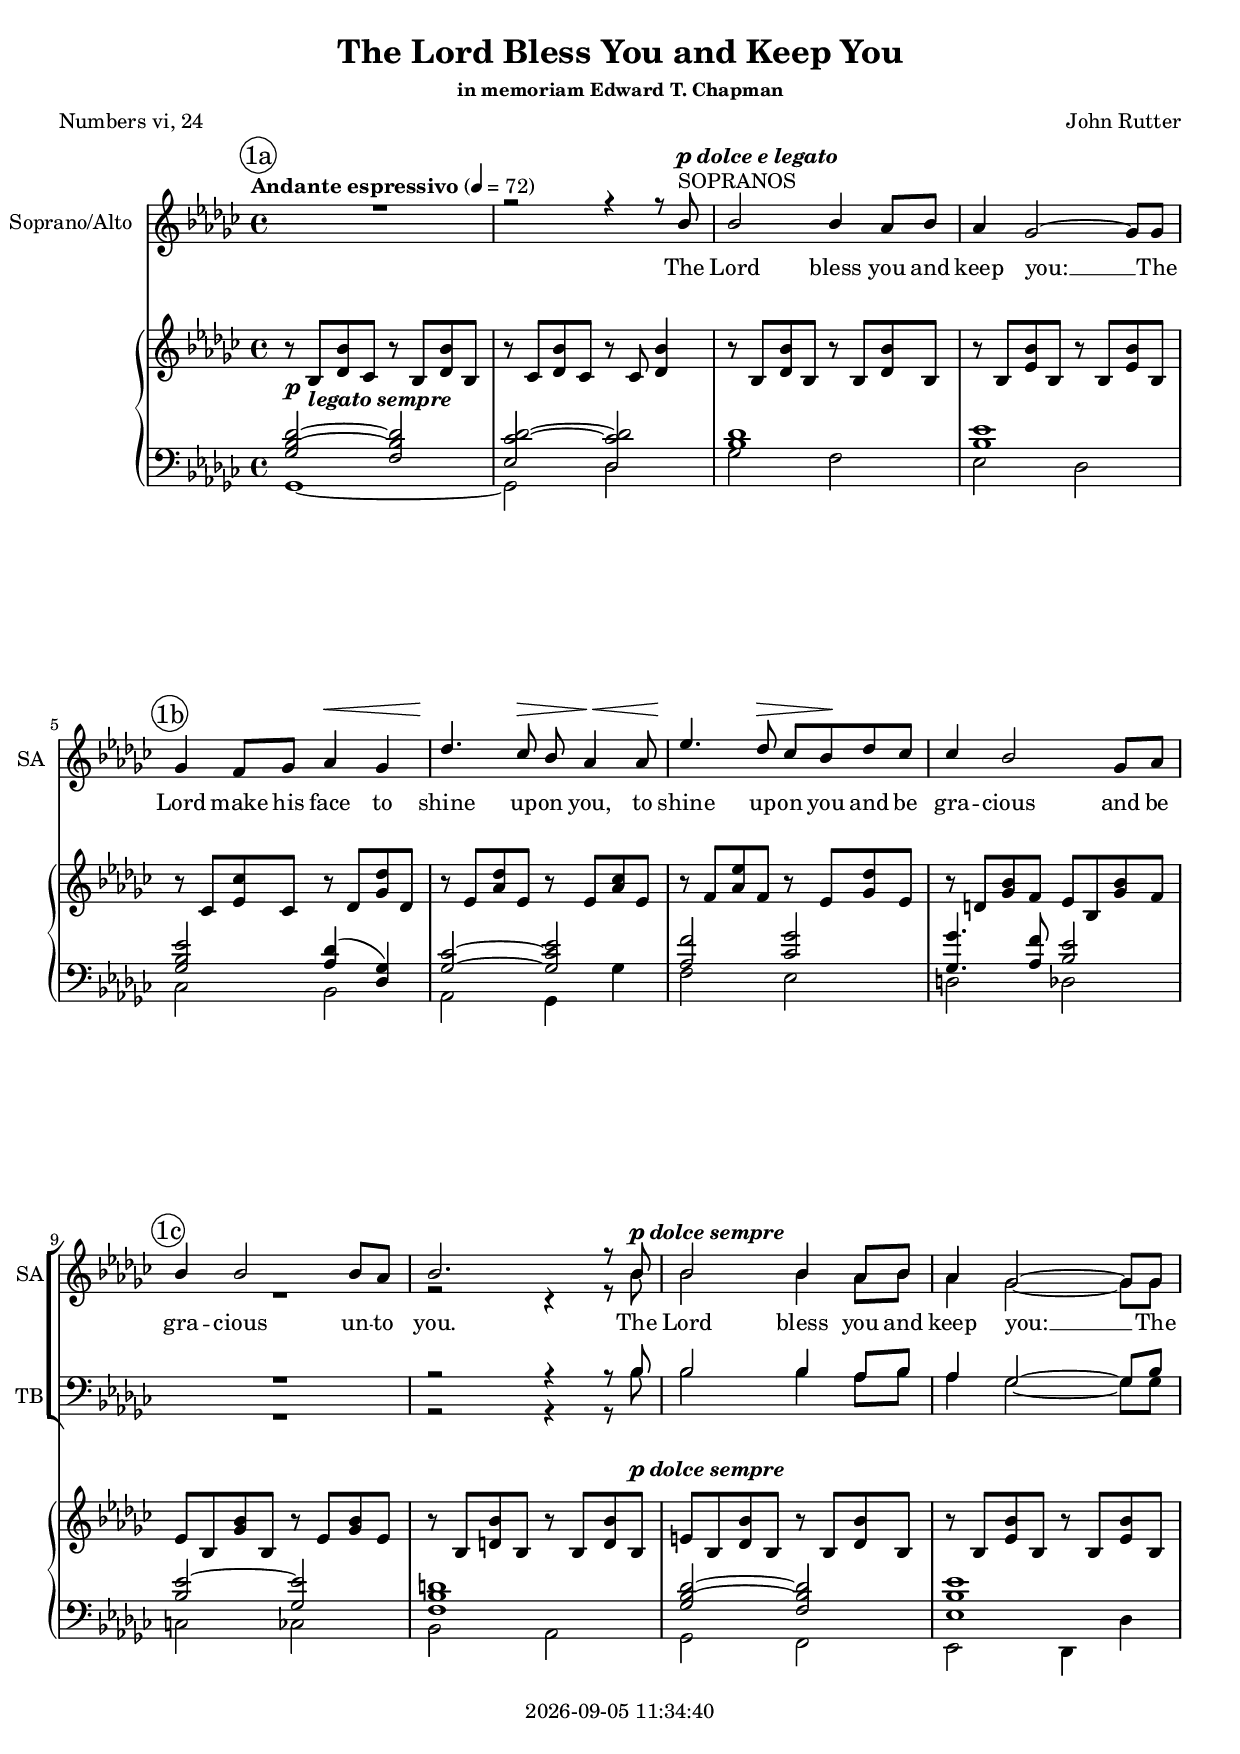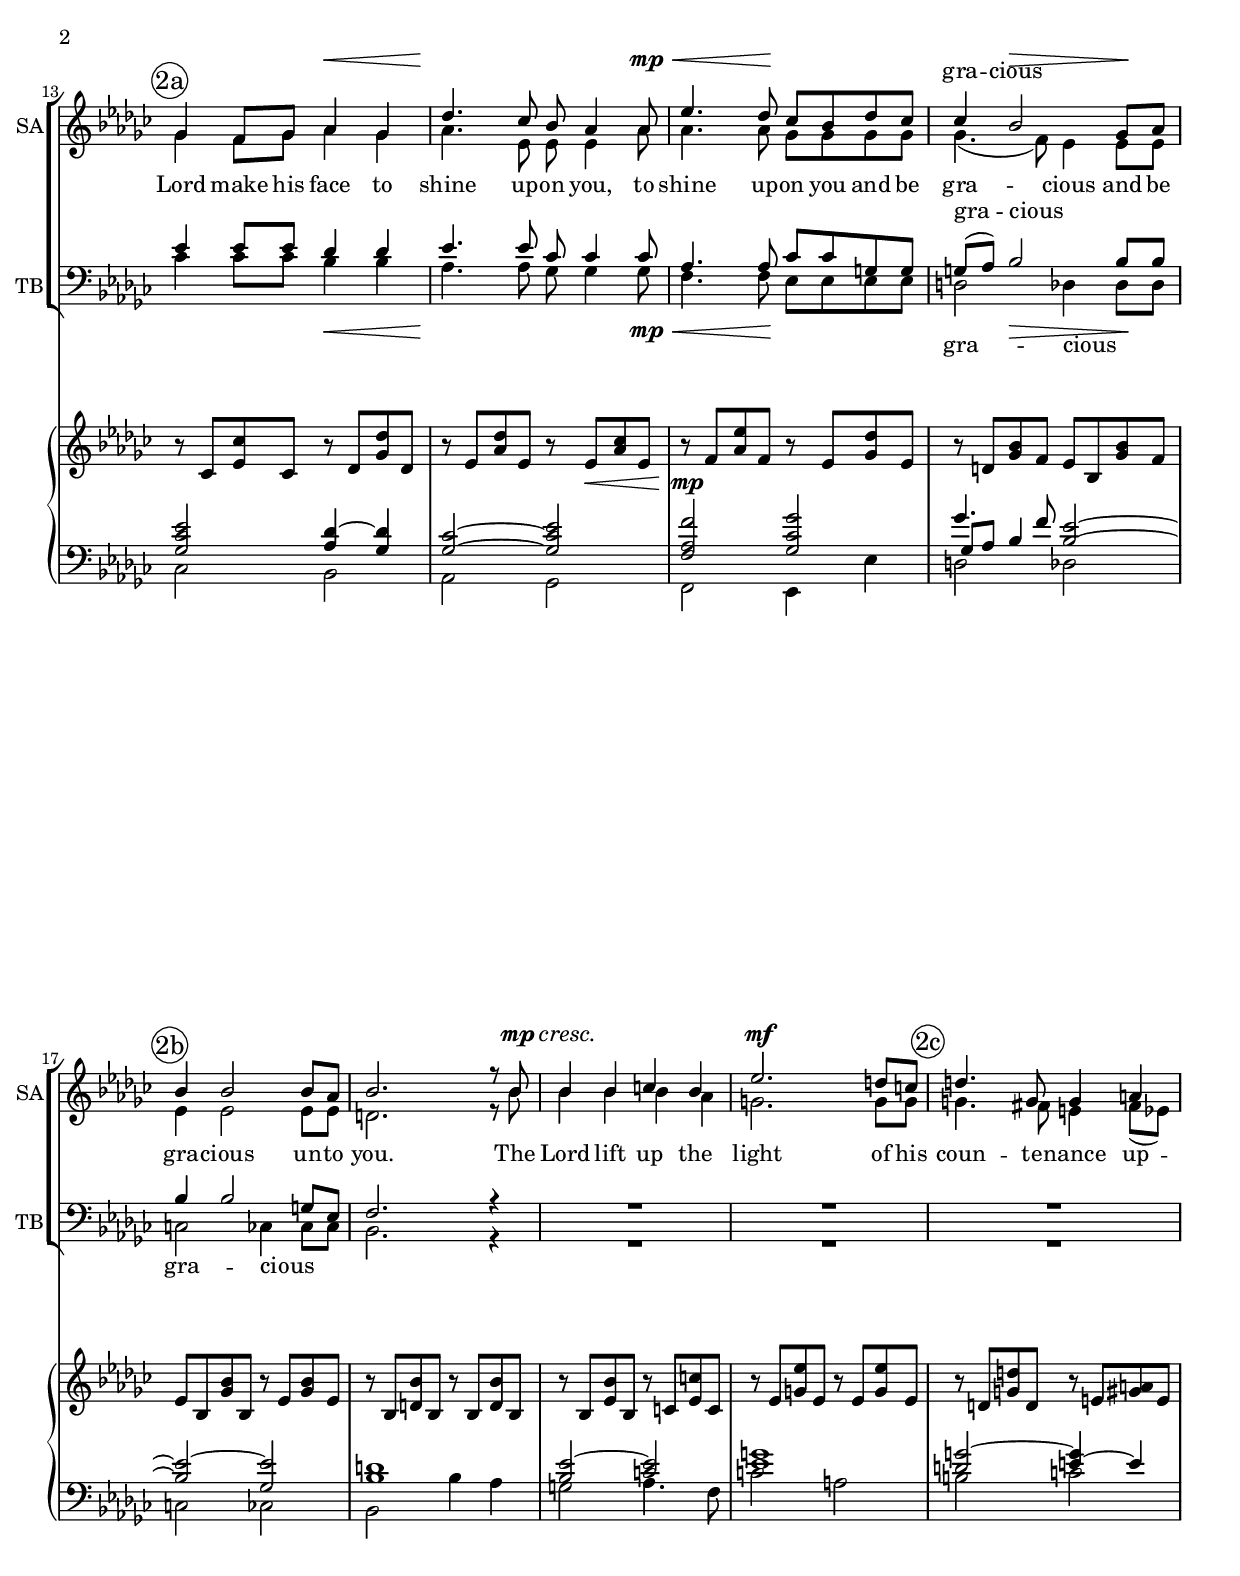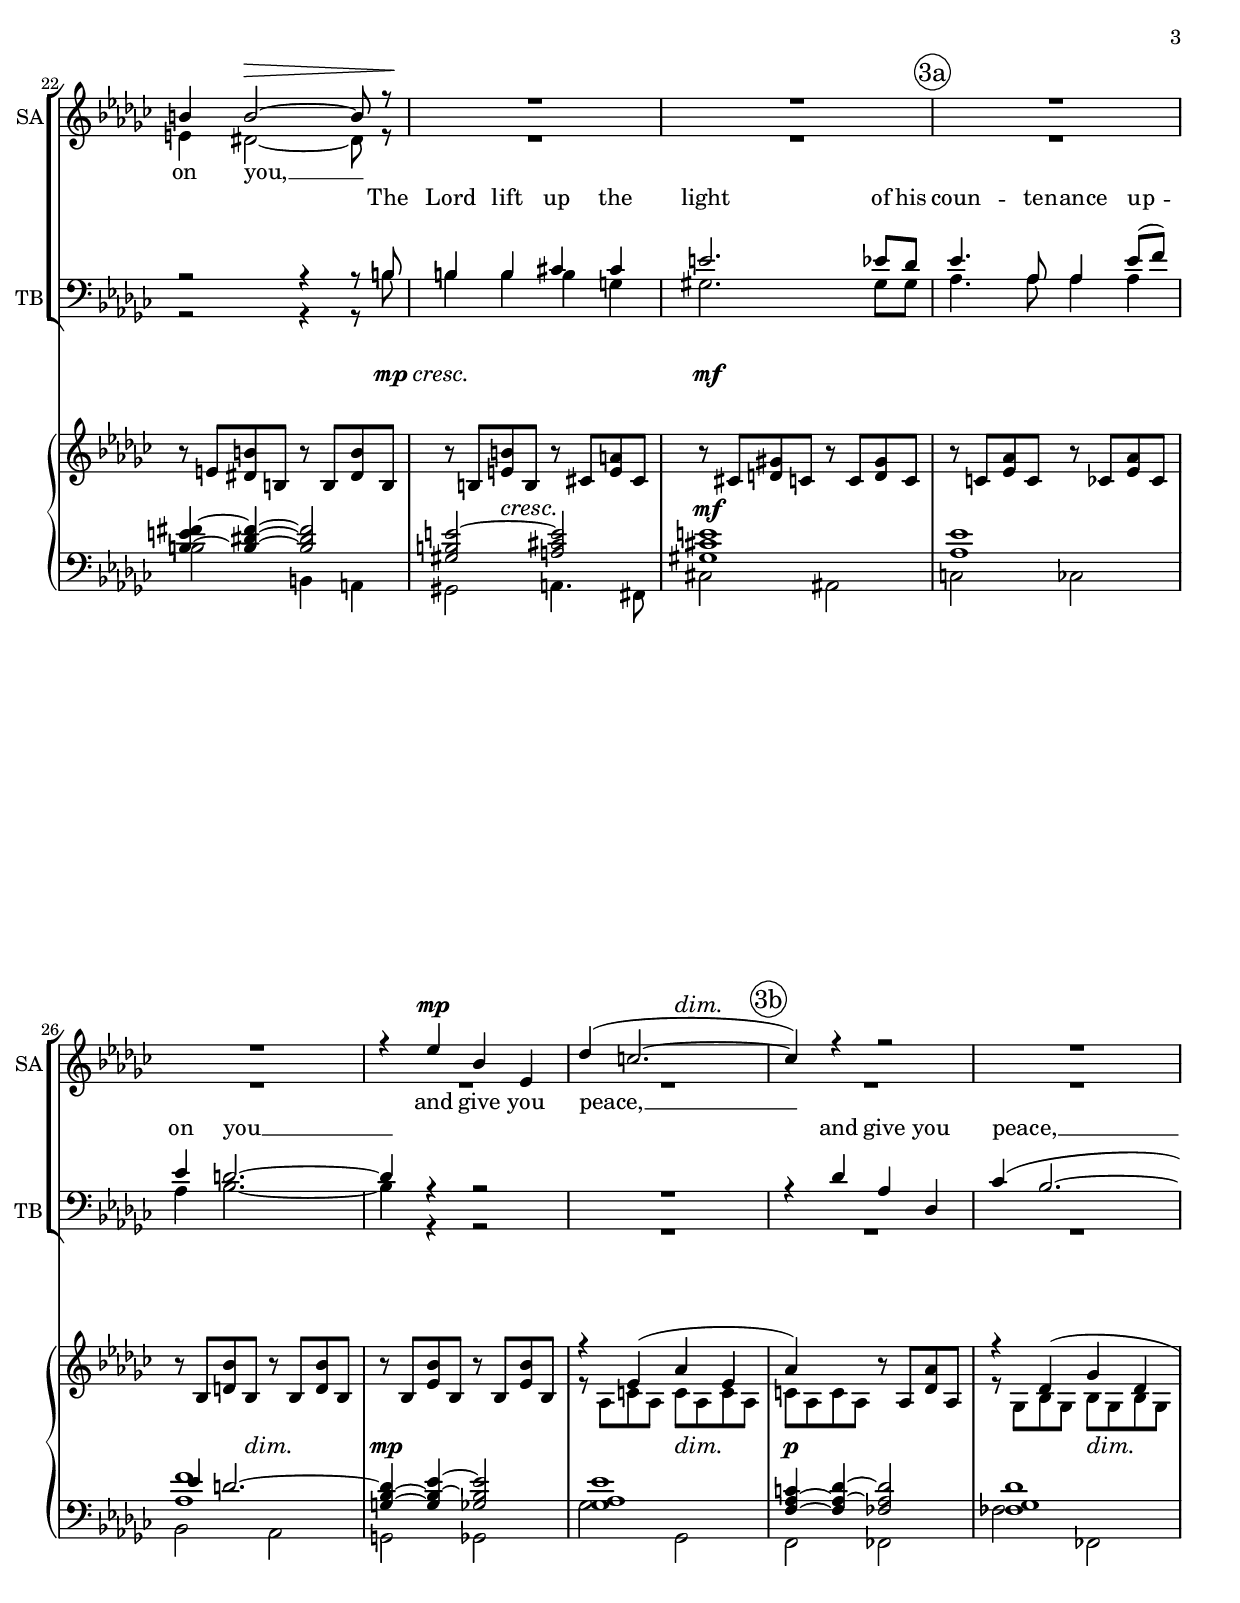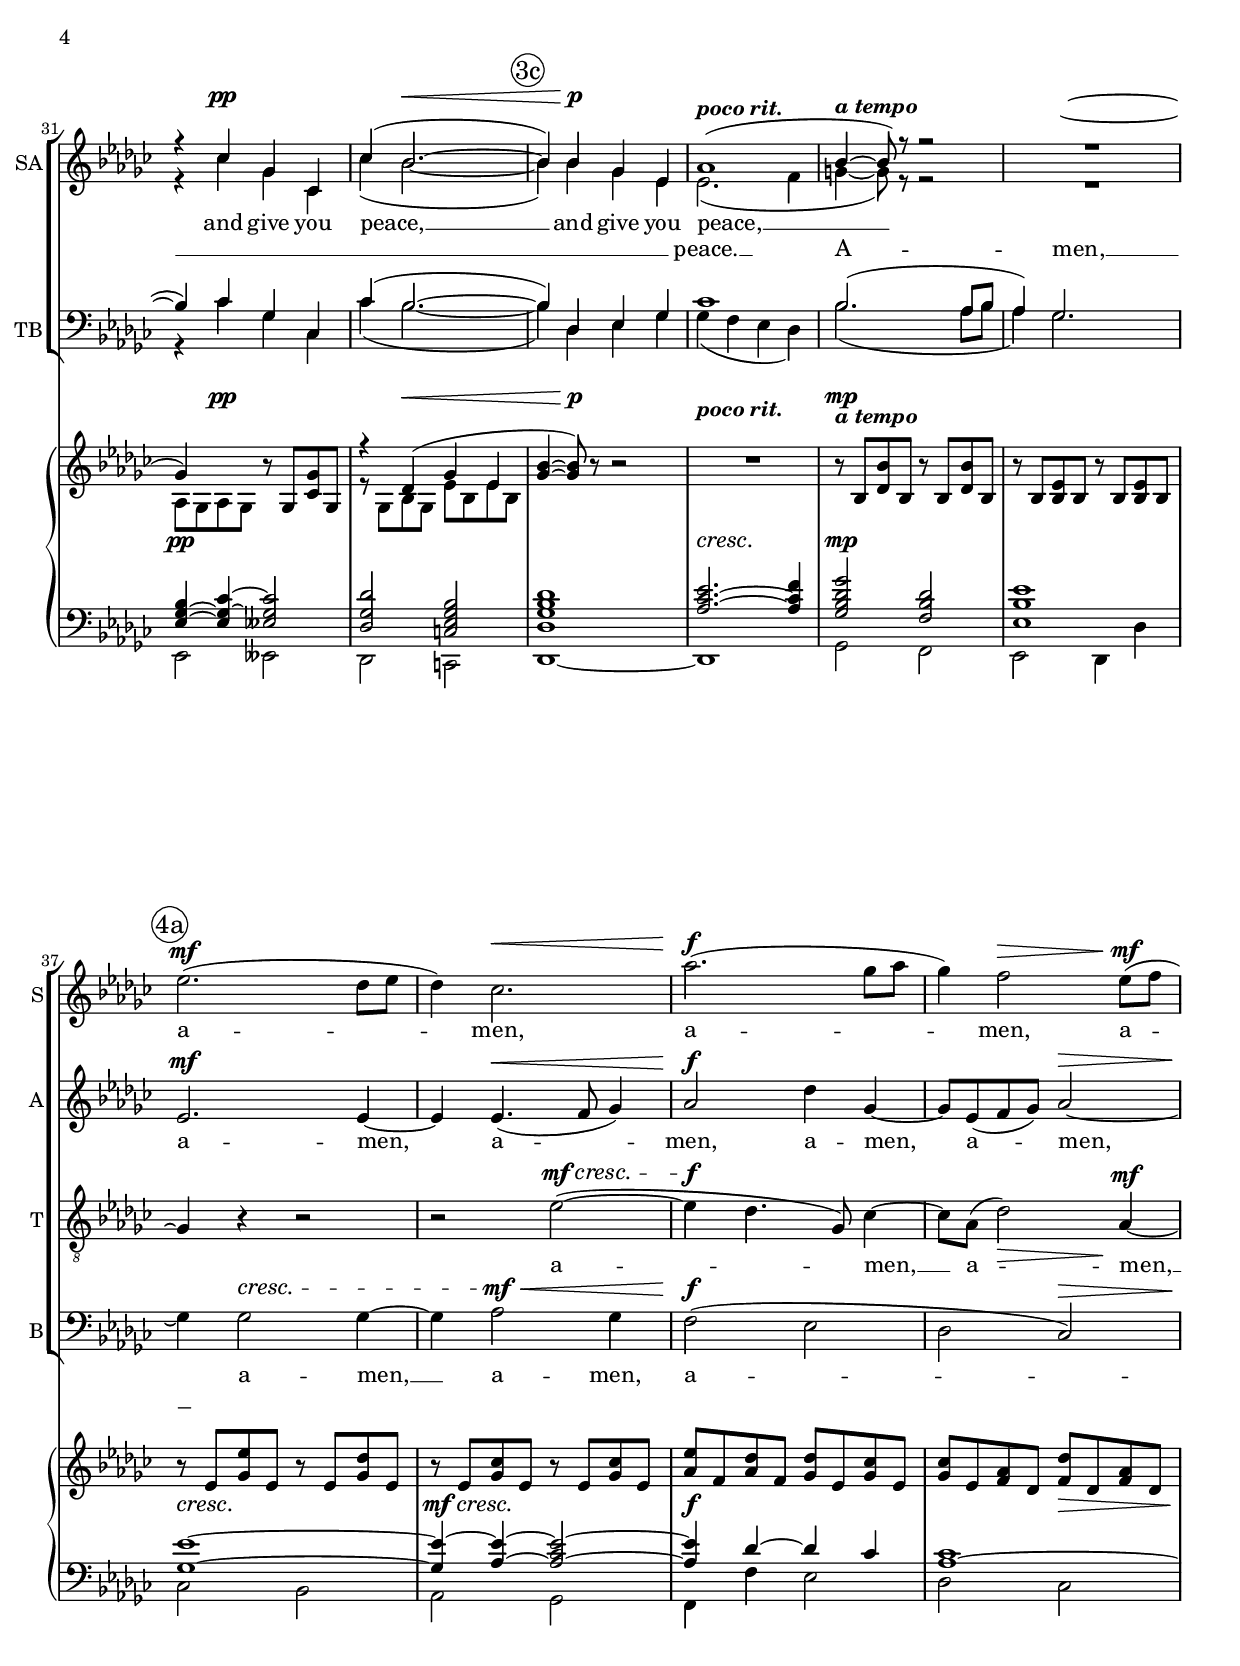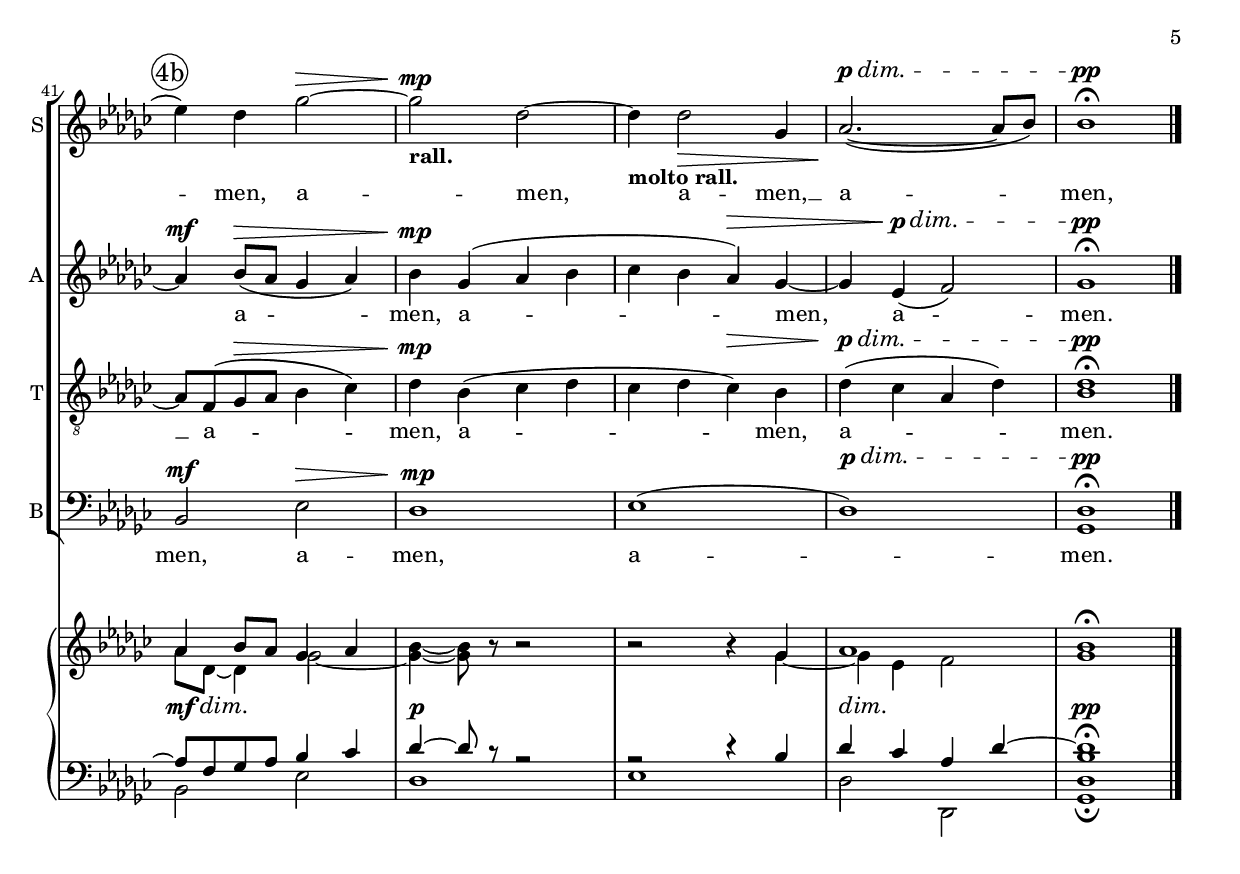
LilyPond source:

\version "2.20.2"

\include "articulate.ly"

today = #(strftime "%Y-%m-%d %H:%M:%S" (localtime (current-time)))

\header {
% centered at top
%  dedication  = "dedication"
  title       = "The Lord Bless You and Keep You"
%  subtitle    = "subtitle"
  subsubtitle = "in memoriam Edward T. Chapman"
%  instrument  = "instrument"
  
% arrangement of following lines:
%
%  poet    composer
%  meter   arranger
%  piece       opus

  composer    = "John Rutter"
%  arranger    = "arranger"
%  opus        = "opus"

  poet        = "Numbers vi, 24"
%  meter       = "meter"
%  piece       = "piece"

% centered at bottom
% tagline     = "tagline" % default lilypond version
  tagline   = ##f
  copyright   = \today
}

#(set-global-staff-size 18)

% \paper {
%   #(set-paper-size "a4")
%   line-width = 180\mm
%   left-margin = 20\mm
%   bottom-margin = 10\mm
%   top-margin = 10\mm
% }

global = {
  \key ges \major
  \time 4/4
}

TempoTrack = {
  \tempo "Andante espressivo" 4=72
  s1*33
  \set Score.tempoHideNote = ##t
  \tempo 4=69 s1-\markup \bold \upright "poco rit." % 3c+
  \tempo 4=72 s1-\markup \bold \upright "a tempo"
  s1*6
  \tempo 4=59 s1-\markup \bold \upright rall. % 4b++
  \tempo 4=51 s1-\markup \bold \upright "molto rall."
  s1
}

RehearsalTrack = {
%  \set Score.currentBarNumber = #5
  \mark \markup { \circle "1a" } s1*4
  \mark \markup { \circle "1b" } s1*4
  \mark \markup { \circle "1c" } s1*4
  \mark \markup { \circle "2a" } s1*4
  \mark \markup { \circle "2b" } s1*4
  \mark \markup { \circle "2c" } s1*4
  \mark \markup { \circle "3a" } s1*4
  \mark \markup { \circle "3b" } s1*4
  \mark \markup { \circle "3c" } s1*4
  \mark \markup { \circle "4a" } s1*4
  \mark \markup { \circle "4b" } s1*5
}

sopranoJoint = \relative {
  \global
  \voiceOne
  R1
  r2 r4 r8 bes'^\markup SOPRANOS
  bes2 bes4 aes8 bes
  aes4 ges2~8 ges
  ges4 f8 ges aes4 ges % 1b
  des'4. ces8 bes aes4 aes8
  ees'4. des8 ces bes des ces
  ces4 bes2 ges8 aes
  bes4 bes2 bes8 aes % 1c
  bes2. r8 bes8
  bes2 bes4 aes8 bes
  aes4 ges2~8 ges
  ges4 f8 ges aes4 ges % 2a
  des'4. ces8 bes aes4 aes8
  ees'4. des8 ces bes des ces
  ces4 bes2 ges8 aes
  bes4 bes2 bes8 aes % 2b
  bes2. r8 bes
  bes4 bes c bes
  ees2. d8 c
  d4. g,8 g4 a % 2c
  b4 b2~8 r
  R1
  R1
  R1 % 3a
  R1
  r4 ees bes ees,
  des'4( c2.~
  c4) r r2 % 3b
  R1
  r4 ces ges ces,
  ces'4(bes2.~
  bes4) bes ges ees % 3c
  aes1(
  bes4~8) r r2
  R1 \break
}

sopranoSingle = \relative {
  \global
  R1*36 \break
  ees''2.^\mf( des8 ees % 4a
  des4) ces2.^\<
  aes'2.^\f(ges8 aes
  ges4) f2^\> ees8^\mf(f
  ees4) des4 ges2~^\> % 4b
  ges2^\mp des2~
  des4 des2\> ges,4
  aes2.^\p^\dim~(aes8 bes)
  bes1\fermata^\pp
}

sopranoAll = \relative {
  \global
  R1
  r2 r4 r8 bes'^\p
  bes2 bes4 aes8 bes
  aes4 ges2~8 ges
  ges4 f8 ges aes4 ges % 1b
  des'4. ces8 bes aes4 aes8
  ees'4. des8 ces bes des ces
  ces4 bes2 ges8 aes
  bes4 bes2 bes8 aes % 1c
  bes2. r8 bes8
  bes2 bes4 aes8 bes
  aes4 ges2~8 ges
  ges4 f8 ges aes4 ges % 2a
  des'4. ces8 bes aes4 aes8
  ees'4. des8 ces bes des ces
  ces4 bes2 ges8 aes
  bes4 bes2 bes8 aes % 2b
  bes2. r8 bes
  bes4 bes c bes
  ees2. d8 c
  d4. g,8 g4 a % 2c
  b4 b2~8 r
  R1
  R1
  R1 % 3a
  R1
  r4 ees bes ees,
  des'4( c2.~
  c4) r r2 % 3b
  R1
  r4 ces ges ces,
  ces'4(bes2.~
  bes4) bes ges ees % 3c
  aes1(
  bes4~8) r r2
  R1 \break
  ees2.^\mf( des8 ees % 4a
  des4) ces2.^\<
  aes'2.^\f(ges8 aes
  ges4) f2^\> ees8^\mf(f
  ees4) des4 ges2~^\> % 4b
  ges2^\mp des2~
  des4 des2\> ges,4
  aes2.^\p^\dim~(aes8 bes)
  bes1\fermata^\pp
  \bar "|."
}

dynamicsSop = {
  \override DynamicTextSpanner.style = #'none
}

wordsSopJoint = \lyricmode {
  The Lord bless you and keep you: __
  The Lord make his face to shine up -- on you,
  to shine up -- on you and be gra -- cious
  and be gra -- cious un -- to you.

  The Lord bless you and keep you: __
  The Lord make his face to shine up -- on you,
  to shine up -- on you and be \set associatedVoice = "altojoint" gra -- cious \set associatedVoice = "sopranojoint"
  and be gra -- cious un -- to you.

  The Lord lift up the light
  of his coun -- te -- nance up -- on you, __

  and give you peace, __
  and give you peace, __
  and give you peace, __
}

wordsSopSingle = \lyricmode {
  a -- men,
  a -- men,
  a -- men,
  a -- men,
  a -- men, __
  a -- men,
}

wordsSopAbove = \lyricmode {
  _ _ _ _ _ _ _ _ _ _
  _ _ _ _ _ _ _ _ _ _
  _ _ _ _ _ _ _ _ _ _
  _ _ _ _ _ _ _ _ _ _
  _ _ _ _ _ _ _ _ _ _
  _ _ _ _ _ _ _
  gra -- cious
}

wordsSopMidi = \lyricmode {
  "The " "Lord " "bless " "you " "and " "keep " "you: " 
  "\nThe " "Lord " "make " "his " "face " "to " "shine " up "on " "you, "
  "\nto " "shine " up "on " "you " "and " "be " gra "cious "
  "\nand " "be " gra "cious " un "to " "you. "

  "\nThe " "Lord " "bless " "you " "and " "keep " "you: " 
  "\nThe " "Lord " "make " "his " "face " "to " "shine " up "on " "you, "
  "\nto " "shine " up "on " "you " "and " "be " gra "cious "
  "\nand " "be " gra "cious " un "to " "you. "

  "\nThe " "Lord " "lift " "up " "the " "light "
  "\nof " "his " coun te "nance " up "on " "you, " 

  "\nand " "give " "you " "peace, " 
  "\nand " "give " "you " "peace, " 
  "\nand " "give " "you " "peace, " 

  "\na" "men, "
  "\na" "men, "
  "\na" "men, "
  "\na" "men, "
  "\na" "men, " 
  "\na" "men. "
}

altoJoint = \relative {
  \global
  \voiceTwo
  s1*8
  R1 % 1c
  r2 r4 r8 bes'
  bes2 bes4 aes8 bes
  aes4 ges2~8 ges
  ges4 f8 ges aes4 ges % 2a
  aes4. ees8 ees ees4 aes8
  aes4. aes8 ges8 ges ges ges
  ges4.(f8)ees4 ees8 ees
  ees4 ees2 ees8 ees % 2b
  d2. r8 bes'
  bes4 bes bes aes
  g2. g8 g
  g4. fis8 e4 fis8(ees) % 2c
  e4 dis2~8 r
  R1
  R1
  R1 % 3a
  R1
  R1
  R1
  R1 % 3b
  R1
  r4 ces' ges ces,
  ces'4(bes2.~
  bes4) bes ges ees % 3c
  ees2.(f4
  g4~8) r8 r2
  R1
  s1*9
  \bar "|."
}

altoSingle = \relative {
  \global
  R1*36
  ees'2.^\mf ees4~ % 4a
  ees4 ees4.^\<(f8 ges4)
  aes2^\f des4 ges,~
  ges8 ees(f ges) aes2~^\>
  aes4^\mf bes8^\>(aes ges4 aes) % 4b
  bes4^\mp ges(aes bes
  ces4 bes aes^\>) ges~
  ges4 ees^\p^\dim(f2)
  ges1\fermata^\pp
}

altoAll = \relative {
  \global
  \voiceTwo
  s1*8
  R1 % 1c
  r2 r4 r8 bes'
  bes2 bes4 aes8 bes
  aes4 ges2~8 ges
  ges4 f8 ges aes4 ges % 2a
  aes4. ees8 ees ees4 aes8
  aes4. aes8 ges8 ges ges ges
  ges4.(f8)ees4 ees8 ees
  ees4 ees2 ees8 ees % 2b
  d2. r8 bes'
  bes4 bes bes aes
  g2. g8 g
  g4. fis8 e4 fis8(ees) % 2c
  e4 dis2~8 r
  R1
  R1
  R1 % 3a
  R1
  R1
  R1
  R1 % 3b
  R1
  r4 ces' ges ces,
  ces'4(bes2.~
  bes4) bes ges ees % 3c
  ees2.(f4
  g4~8) r8 r2
  R1
  ees'2.^\mf ees4~ % 4a
  ees4 ees4.^\<(f8 ges4)
  aes2^\f des4 ges,~
  ges8 ees(f ges) aes2~^\>
  aes4^\mf bes8^\>(aes ges4 aes) % 4b
  bes4^\mp ges(aes bes
  ces4 bes aes^\>) ges~
  ges4 ees^\p^\dim(f2)
  ges1\fermata^\pp
  \bar "|."
}

dynamicsAlto = {
  \override DynamicTextSpanner.style = #'none
}

wordsAltoSingle = \lyricmode {
  a -- men,
  a -- men,
  a -- men,
  a -- men,
  a -- men,
  a -- men,
  a -- men.
}

wordsAltoMidi = \lyricmode {
  "The " "Lord " "bless " "you " "and " "keep " "you: " 
  "\nThe " "Lord " "make " "his " "face " "to " "shine " up "on " "you, "
  "\nto " "shine " up "on " "you " "and " "be " gra "cious "
  "\nand " "be " gra "cious " un "to " "you. "

  "\nThe " "Lord " "lift " "up " "the " "light "
  "\nof " "his " coun te "nance " up "on " "you, " 

  "\nand " "give " "you " "peace, " 
  "\nand " "give " "you " "peace, " 
  "\na" "men, "
  "\na" "men, "
  "\na" "men, "
  "\na" "men, "
  "\na" "men, "
  "\na" "men, "
  "\na" "men. "
}

dynamicsWomen = {
  \override DynamicTextSpanner.style = #'none
  s1
  s2. s8 s^\markup \bold \italic {\dynamic p dolce e legato}
  s1
  s1
  s2 s\< % 1b
  s4.\! s4\> s4.\<
  s4.\! s4\> s4.\!
  s1
  s1 % 1c
  s2. s8 s-\markup \bold \italic {\dynamic p dolce sempre}
  s1
  s1
  s2 s\< % 2a
  s2.\! s8 s\mp\<
  s4. s8\! s2
  s4 s2\> s4\!
  s1 % 2b
  s2. s8 s\mp\cresc
  s1
  s1\mf
  s1 % 2c
  s4 s2\> s8 s\!
  s1
  s1
  s1 % 3a
  s1
  s4 s2.\mp
  s2 s\dim
  s1 % 3b
  s1
  s4 s2.\pp
  s4 s2.\<
  s4 s2.\p % 3c
  s1-\markup \bold \italic {poco rit.}
  s1-\markup \bold {a tempo}
  s1
}

tenorJoint = \relative {
  \global
  \voiceOne
  R1*9
  r2 r4 r8 bes % 1c+
  bes2 bes4 aes8 bes
  aes4 ges2~8 bes
  ees4 ees8 ees des4 des % 2a
  ees4. ees8 ces8 ces4 ces8
  aes4. aes8 ces ces g g
  g8(aes) bes2 bes8 bes
  bes4 bes2 g8 ees % 2b
  f2. r4
  R1
  R1
  R1 % 2c
  r2 r4 r8 b
  b4 b cis cis
  e2. ees8 des
  ees4. aes,8 aes4 ees'8(f) % 3a
  ees4 d2.~
  d4 r r2
  R1
  r4 des aes des, % 3b
  ces'4(bes2.~
  bes4) ces ges ces,
  ces'4(bes2.~
  bes4) des, ees ges % 3c
  ces1
  bes2.(aes8 bes
  aes4) ges2.~
  \change Staff = tenorsingle
  ges4\repeatTie s2.
  s1*8
  \bar "|."
}

tenorSingle = \relative {
  \global
  R1*36
  s4 r r2
  r2 ees'^\mf^\cresc~(
  ees4^\f des4. ges,8) ces4~
  ces8 aes(des2\>) aes4^\mf~
  aes8 f(ges^\> aes bes4 ces) % 4b
  des4^\mp bes(ces des
  ces4 des ces^\>) bes
  des4^\p^\dim(ces aes des)
  <bes des>1\fermata^\pp
  \bar "|."
}

tenorAll = \relative {
  \global
  \voiceOne
  R1*9
  r2 r4 r8 bes % 1c+
  bes2 bes4 aes8 bes
  aes4 ges2~8 bes
  ees4 ees8 ees des4 des % 2a
  ees4. ees8 ces8 ces4 ces8
  aes4. aes8 ces ces g g
  g8(aes) bes2 bes8 bes
  bes4 bes2 g8 ees % 2b
  f2. r4
  R1
  R1
  R1 % 2c
  r2 r4 r8 b
  b4 b cis cis
  e2. ees8 des
  ees4. aes,8 aes4 ees'8(f) % 3a
  ees4 d2.~
  d4 r r2
  R1
  r4 des aes des, % 3b
  ces'4(bes2.~
  bes4) ces ges ces,
  ces'4(bes2.~
  bes4) des, ees ges % 3c
  ces1
  bes2.(aes8 bes
  aes4) ges2.~
  ges4 r r2 % 4a
  r2 ees'^\mf^\cresc~(
  ees4^\f des4. ges,8) ces4~
  ces8 aes(des2\>) aes4^\mf~
  aes8 f(ges^\> aes bes4 ces) % 4b
  des4^\mp bes(ces des
  ces4 des ces^\>) bes
  des4^\p^\dim(ces aes des)
  <bes des>1\fermata^\pp
  \bar "|."
}

dynamicsTenor = {
  \override DynamicTextSpanner.style = #'none
}

wordsTenorAbove = \lyricmode {
  _ _ _ _ _ _ _ _ _ _
  _ _ _ _ _ _ _ _ _ _
  _ _ _ _
  gra -- cious
  _ _ _ _ _ _ _
  The Lord lift up the light of his coun -- te -- nance up -- on you __
  and give you peace, __
  _ _ _ _ _ _ _
  peace. __
  A -- men, __
}

wordsTenor = \lyricmode {
  a -- men, __
  a -- men, __
  a -- men,
  a -- men,
  a -- men.
}

wordsTenorMidi = \lyricmode {
  "The " "Lord " "bless " "you " "and " "keep " "you: " 
  "\nThe " "Lord " "make " "his " "face " "to " "shine " up "on " "you, "
  "\nto " "shine " up "on " "you " "and " "be " gra "cious "
  "\nand " "be " gra "cious " un "to " "you. "

  "\nThe " "Lord " "lift " "up " "the " "light "
  "\nof " "his " coun te "nance " up "on " "you, " 

  "\nand " "give " "you " "peace, " 
  "\nand " "give " "you " "peace, " 
  "\nand " "give " "you " "peace, " 
  "\na" "men, " 
  "\na" "men, " 
  "\na" "men, "
  "\na" "men, "
  "\na" "men, "
  "\na" "men. "
}

bassJoint = \relative {
  \global
  \voiceTwo
  R1*9
  r2 r4 r8 bes % 1c+
  bes2 bes4 aes8 bes
  aes4 ges2~8 ges
  ces4 ces8 ces bes4 bes % 2a
  aes4. aes8 ges ges4 ges8
  f4. f8 ees8 ees ees ees
  d2 des4 des8 des
  c2 ces4 ces8 ces % 2b
  bes2. r4
  R1
  R1
  R1 % 2c
  r2 r4 r8 b'
  b4 b b g
  gis2. gis8 gis
  aes4. aes8 aes4 aes % 3a
  aes4 bes2.~
  bes4 r r2
  R1
  R1 % 3b
  R1
  r4 ces ges ces,
  ces'4(bes2.~
  bes4) des, ees ges % 3c
  ges4(f ees des)
  bes'2.(aes8 bes
  aes4) ges2.~ \change Staff = basssingle
  ges4\repeatTie s2.
  s1*8
  \bar "|."
}

bassSingle = \relative {
  \global
  R1*36
  s4 ges2^\cresc ges4~ % 4a
  ges4 aes2^\mf^\< ges4
  f2^\f( ees
  des2 ces^\>)
  bes2^\mf ees^\> % 4b
  des1^\mp
  ees1(
  des1^\p^\dim)
  <ges, des'>1\fermata^\pp
  \bar "|."
}

bassAll = \relative {
  \global
  \voiceTwo
  R1*9
  r2 r4 r8 bes % 1c+
  bes2 bes4 aes8 bes
  aes4 ges2~8 ges
  ces4 ces8 ces bes4 bes % 2a
  aes4. aes8 ges ges4 ges8
  f4. f8 ees8 ees ees ees
  d2 des4 des8 des
  c2 ces4 ces8 ces % 2b
  bes2. r4
  R1
  R1
  R1 % 2c
  r2 r4 r8 b'
  b4 b b g
  gis2. gis8 gis
  aes4. aes8 aes4 aes % 3a
  aes4 bes2.~
  bes4 r r2
  R1
  R1 % 3b
  R1
  r4 ces ges ces,
  ces'4(bes2.~
  bes4) des, ees ges % 3c
  ges4(f ees des)
  bes'2.(aes8 bes
  aes4) aes2.~
  aes4 ges2^\cresc ges4~ % 4a
  ges4 aes2^\mf^\< ges4
  f2^\f( ees
  des2 ces^\>)
  bes2^\mf ees^\> % 4b
  des1^\mp
  ees1(
  des1^\p^\dim)
  <ges, des'>1\fermata^\pp
  \bar "|."
}

dynamicsBass = {
  \override DynamicTextSpanner.style = #'none
}

wordsBass = \lyricmode {
  _ _ _ _ _ _ _ _ _ _
  _ _ _ _ _ _ _ _ _ _
  _ _ _ _
  gra -- cious
  _ _
  gra -- cious
  _ _ _
}

wordsBassSingle = \lyricmode {
  a -- men, __
  a -- men,
  a -- men,
  a -- men,
  a -- men.
}

wordsBassMidi = \lyricmode {
  "The " "Lord " "bless " "you " "and " "keep " "you: " 
  "\nThe " "Lord " "make " "his " "face " "to " "shine " up "on " "you, "
  "\nto " "shine " up "on " "you " "and " "be " gra "cious "
  "\nand " "be " gra "cious " un "to " "you. "

  "\nThe " "Lord " "lift " "up " "the " "light "
  "\nof " "his " coun te "nance " up "on " "you, " 

  "\nand " "give " "you " "peace, " 
  "\nand " "give " "you " "peace, " 
  "\na" "men, " 
  "\na" "men, " 
  "\na" "men, "
  "\na" "men, "
  "\na" "men, "
  "\na" "men. "
}

dynamicsMen = {
  \override DynamicTextSpanner.style = #'none
  s1*9
  s2. s8 s-\markup \bold \italic {\dynamic p dolce sempre} % 1c+
  s1
  s1
  s2 s\< % 2a
  s2.\! s8 s\mp\<
  s4. s8\! s2
  s4 s2\> s4\!
  s1 % 2b
  s1
  s1
  s1
  s1 % 2c
  s2. s8 s\mp\cresc
  s1
  s1\mf
  s1 % 3a
  s1
  s1
  s1
  s1 % 3b
  s1
  s4 s2.\pp
  s4 s2.\<
  s4 s2.\p % 3c
  s1-\markup \bold \italic {poco rit.}
  s1\mp-\markup \bold {a tempo}
  s1
}

pianoRH = \relative {
  \global
  r8 bes <des bes'> ces r bes q bes
  r8 ces q ces r ces q4
  r8 bes q bes r bes q bes
  r8 bes <ees bes'> bes r bes q bes
  r8 ces <ees ces'> ces r des <ges des'> des % 1b
  r8 ees <aes des> ees r ees <aes ces> ees
  r8 f <aes ees'> f r ees <ges des'> ees
  r8 d <ges bes> f ees bes <ges' bes> f
  ees8 bes <ges' bes> bes, r ees q ees % 1c
  r8 bes <d bes'> bes r bes q bes
  e8 bes <des bes'> bes r bes q bes
  r8 bes <ees bes'> bes r bes q bes
  r8 ces <ees ces'> ces r des <ges des'> des % 2a
  r8 ees <aes des> ees r ees <aes ces> ees
  r8 f <aes ees'> f r ees <ges des'> ees
  r8 d <ges bes> f ees bes q f'
  ees8 bes q bes r ees q ees % 2b
  r8 bes <d bes'> bes r bes q bes
  r8 bes <ees bes'> bes r c <ees c'> c
  r8 ees <g ees'> ees r ees q ees
  r8 d <g d'> d r e <gis a> e % 2c
  r8 e <dis b'> b r b q b
  r8 b <e b'> b r cis <e a> cis
  r8 cis <d gis> c r c q c
  r8 c <ees aes> c r ces q ces % 3a
  r8 bes <d bes'> bes r bes q bes
  r bes <ees bes'> bes r bes q bes
  s1
  s2 r8 aes <des aes'> aes % 3b
  s1
  s2 r8 ges <ces ges'> ges
  s1
  s4. r8 r2 % 3c
  R1
  r8 bes <des bes'> bes r bes q bes
  r8 bes <ees bes> bes r bes q bes
  r8 ees <ges ees'> ees r ees <ges des'> ees % 4a
  r8 ees <ges ces> ees r ees q ees
  <aes ees'>8 f <aes des> f <ges des'> ees <ges ces> ees
  <ges ces>8 ees <f aes> des <f des'> des <f aes> des
  s1 % 4b
  s4. r8 r2
  r2 r4 s
  s1
  <ges bes>1\fermata
  \bar "|."
}

pianoRHone = \relative {
  \global
  \voiceOne
  s1*24
  s1 % 3a
  s1
  s1
  r4 ees'( aes ees
  aes4) s2. % 3b
  r4 des,(ges des
  ges4) s2.
  r4 des(ges ees
  <ges bes>4~q8) s8 s2
  s1*3
  s1*4
  aes4 bes8 aes ges4 aes % 4b
  s1
  s2. ges4
  aes1
  s1
  \bar "|."
}

pianoRHtwo = \relative {
  \global
  \voiceTwo
  s1*24
  s1 % 3a
  s1
  s1
  r8 aes c aes c aes c aes
  c8 aes c aes s2 % 3b
  r8 ges bes ges bes ges bes ges
  aes ges aes ges s2
  r8 ges bes ges ees' bes ees bes
  s1*4
  s1*4
  aes'8 des,~4 ges2~ % 4b
  <ges bes>4~8 s8 s2
  s2. ges4~
  ges4 ees f2
  s1
  \bar "|."
}

dynamicsPiano = {
  \override DynamicTextSpanner.style = #'none
  s8\p s-\markup \italic \bold "legato sempre" s2.
  s1*12
  s2 s8 s4.\< % 2a+
  s1\mp
  s1*7
  s4 s2.\cresc % 2c++
  s1\mf
  s1 % 3a
  s4. s8\dim s2
  s1\mp
  s2 s\dim
  s1\p % 3b
  s2 s\dim
  s1\pp
  s1
  s1 % 3c
  s1\cresc
  s1\mp
  s1
  s1\cresc % 4a
  s1\mf\cresc
  s1\f
  s2 s\>
  s1\mf\dim % 4b
  s1\p
  s1
  s1\dim
  s1\pp
}

pianoLHone = \relative {
  \global
  \voiceOne
  <ges bes des>2~ <f bes des>
  <ees ces' des>2~<des ces' des>
  <bes' des>1
  <bes ees>1
  <ges bes ees>2 <aes des>4(<ges des>) % 1b
  <ges ces>2~<ges ces ees>
  <aes f'>2 <ces ges'>
  <ges ges'>4. <aes f'>8 <bes ees>2
  q2~<ges ees'> % 1c
  <f bes d>1
  <ges bes des>2~<f bes des>
  <ees bes' ees>1
  <ges ces ees>2 <aes des>4~<ges des'> % 2a
  <ges ces>2~<ges ces ees>
  <f aes f'>2 <ges ces ges'>
  << {ges'4. f8} \new Voice {\voiceThree ges,8 aes bes4} >> <bes ees>2~
  q2~<ges ees'> % 2b
  <bes d>1
  <bes ees>2~<c ees>
  <ees g>1
  <d g>2~<e g>4~ e % 2c
  <b e fis>4~<b dis fis>~q2
  <gis b e>2~<a cis e>
  <gis cis e>1
  <aes ees'>1 % 3a
  << {<aes f'>1 s1} \new Voice {\voiceThree ees'4 d2.~ <g, bes d>4~<g bes ees>~<ges bes ees>2} >> % 2 bars
  <ges aes ees'>1
  <f aes c>4~<f aes des>~<fes aes des>2 % 3b
  <fes ges des'>1
  <ees ges bes>4~<ees ges ces>~<eeses ges ces>2
  <des ges des'>2 <c ees ges bes>
  <des ges bes des>1 % 3c
  <aes' ces ees>2.~<aes ces f>4
  <ges bes des ges>2 <f bes des>
  <ees bes' ees>1
  <ges ees'>1~ % 4a
  q4~<aes ees'>~<aes ces ees>2~
  <aes ees'>4 des~des ces
  <aes ces>1~
  aes8 f ges aes bes4 ces % 4b
  des4~8 r r2
  r2 r4 bes
  des4 ces aes des~
  <des, bes' des>1\fermata
  \bar "|."
}

pianoLHtwo = \relative {
  \global
  \voiceTwo
  ges,1~
  ges2 des'
  ges2 f
  ees2 des
  ces2 bes % 1b
  aes2 ges4 ges'
  f2 ees
  d2 des
  c2 ces % 1c
  bes2 aes
  ges2 f
  ees2 des4 des'
  ces2 bes % 2a
  aes2 ges
  f2 ees4 ees'
  d2 des
  c2 ces % 2b
  bes2 bes'4 aes
  g2 aes4. f8
  c'2 a
  b2 c % 2c
  b2 b,4 a
  gis2 a4. fis8
  cis'2 ais
  c2 ces % 3a
  bes2 aes
  g2 ges
  ges'2 ges,
  f2 fes % 3b
  fes'2 fes,
  ees2 eeses
  des2 c
  des1~ % 3c
  des1
  ges2 f
  ees2 des4 des'
  ces2 bes % 4a
  aes2 ges
  f4 f' ees2
  des2 ces
  bes2 % 4b
  ees
  des1
  ees1
  des2 des,
  ges1\fermata
  \bar "|."
}

\book {
  \bookOutputSuffix "single"
  \score {
%   \articulate
    <<
      <<
        \new ChoirStaff <<
                                % Single soprano staff
          \new Dynamics \dynamicsSop
          \new Staff \with { instrumentName = #"Soprano" shortInstrumentName = #"S" } <<
            \new Voice \TempoTrack
            \new Voice \RehearsalTrack
            \new Voice = sopranosingle \sopranoSingle
            \new Lyrics \lyricsto sopranosingle \wordsSopSingle
          >>
                                % Single alto staff
          \new Dynamics \dynamicsAlto
          \new Staff \with { instrumentName = #"Alto" shortInstrumentName = #"A" } <<
            \new Voice = "alto" \altoSingle
            \new Lyrics \lyricsto "alto" \wordsAltoSingle
          >>
                                % Single tenor staff
          \new Dynamics \dynamicsTenor
          \new Staff = tenorsingle
              \with { instrumentName = #"Tenor" shortInstrumentName = #"T" } <<
            \clef "treble_8"
            \new Voice = "tenor" \tenorSingle
            \new Lyrics \lyricsto "tenor" \wordsTenor
          >>
                                % Single bass staff
          \new Dynamics \dynamicsBass
          \new Staff = basssingle
              \with { instrumentName = #"Bass" shortInstrumentName = #"B" } <<
            \clef "bass"
            \new Voice = "bass" \bassSingle
            \new Lyrics \lyricsto "bass" \wordsBassSingle
          >>
                                % Joint soprano/alto staff
          \new Dynamics \dynamicsWomen
          \new Lyrics = sopabove
          \new Staff \with { instrumentName = #"Soprano/Alto" shortInstrumentName = #"SA" } <<
            \new Voice \RehearsalTrack
            \new Voice = "sopranojoint" \sopranoJoint
            \new Voice = "altojoint"    \altoJoint
            \new Lyrics \lyricsto "sopranojoint" \wordsSopJoint
          >>
          \context Lyrics = sopabove \lyricsto sopranojoint \wordsSopAbove
                                % Joint tenor/bass staff
          \new Lyrics = tenorabove
          \new Staff \with { instrumentName = #"Tenor/Bass" shortInstrumentName = #"TB" } <<
            \clef "bass"
            \new Voice = "tenorjoint" \tenorJoint
            \new Voice = "bassjoint" \bassJoint
            \new Dynamics \dynamicsMen
            \new Lyrics \lyricsto bassjoint \wordsBass
          >>
          \context Lyrics = tenorabove { \lyricsto tenorjoint \wordsTenorAbove }
        >>
        \new PianoStaff <<
          \new Staff <<
            \new Voice \pianoRH
            \new Voice \pianoRHone
            \new Voice \pianoRHtwo
          >>
          \new Dynamics \dynamicsPiano
          \new Staff <<
            \clef "bass"
            \new Voice \pianoLHone
            \new Voice \pianoLHtwo
          >>
        >>
      >>
    >>
    \layout {
      indent = 1.5\cm
      \context {
        \Staff \RemoveAllEmptyStaves
      }
    }
  }
}

\book {
  \bookOutputSuffix "midi-sop"
  \score {
%   \articulate
    <<
      <<
        \new ChoirStaff <<
                                % Single soprano staff
          \new Dynamics \dynamicsSop
          \new Staff \with { instrumentName = #"Soprano" shortInstrumentName = #"S" } <<
            \new Voice \TempoTrack
            \new Voice \RehearsalTrack
            \new Voice = soprano \sopranoAll
            \new Lyrics \lyricsto soprano \wordsSopMidi
          >>
                                % Single alto staff
          \new Dynamics \dynamicsAlto
          \new Staff \with { instrumentName = #"Alto" shortInstrumentName = #"A" } <<
            \new Voice = "alto" \altoAll
%            \new Lyrics \lyricsto "alto" \wordsAltoMidi
          >>
                                % Single tenor staff
          \new Dynamics \dynamicsTenor
          \new Staff = tenorsingle
              \with { instrumentName = #"Tenor" shortInstrumentName = #"T" } <<
            \clef "treble_8"
            \new Voice = "tenor" \tenorAll
%            \new Lyrics \lyricsto "tenor" \wordsTenorMidi
          >>
                                % Single bass staff
          \new Dynamics \dynamicsBass
          \new Staff = basssingle
              \with { instrumentName = #"Bass" shortInstrumentName = #"B" } <<
            \clef "bass"
            \new Voice = "bass" \bassAll
%            \new Lyrics \lyricsto "bass" \wordsBassMidi
          >>
        >>
        \new PianoStaff <<
          \new Staff <<
            \new Voice \pianoRH
            \new Voice \pianoRHone
            \new Voice \pianoRHtwo
          >>
          \new Dynamics \dynamicsPiano
          \new Staff <<
            \clef "bass"
            \new Voice \pianoLHone
            \new Voice \pianoLHtwo
          >>
        >>
      >>
    >>
    \midi {}
  }
}

\book {
  \bookOutputSuffix "midi-alto"
  \score {
%   \articulate
    <<
      <<
        \new ChoirStaff <<
                                % Single soprano staff
          \new Dynamics \dynamicsSop
          \new Staff \with { instrumentName = #"Soprano" shortInstrumentName = #"S" } <<
            \new Voice \TempoTrack
            \new Voice \RehearsalTrack
            \new Voice = soprano \sopranoAll
%            \new Lyrics \lyricsto soprano \wordsSopMidi
          >>
                                % Single alto staff
          \new Dynamics \dynamicsAlto
          \new Staff \with { instrumentName = #"Alto" shortInstrumentName = #"A" } <<
            \new Voice = "alto" \altoAll
            \new Lyrics \lyricsto "alto" \wordsAltoMidi
          >>
                                % Single tenor staff
          \new Dynamics \dynamicsTenor
          \new Staff = tenorsingle
              \with { instrumentName = #"Tenor" shortInstrumentName = #"T" } <<
            \clef "treble_8"
            \new Voice = "tenor" \tenorAll
%            \new Lyrics \lyricsto "tenor" \wordsTenorMidi
          >>
                                % Single bass staff
          \new Dynamics \dynamicsBass
          \new Staff = basssingle
              \with { instrumentName = #"Bass" shortInstrumentName = #"B" } <<
            \clef "bass"
            \new Voice = "bass" \bassAll
%            \new Lyrics \lyricsto "bass" \wordsBassMidi
          >>
        >>
        \new PianoStaff <<
          \new Staff <<
            \new Voice \pianoRH
            \new Voice \pianoRHone
            \new Voice \pianoRHtwo
          >>
          \new Dynamics \dynamicsPiano
          \new Staff <<
            \clef "bass"
            \new Voice \pianoLHone
            \new Voice \pianoLHtwo
          >>
        >>
      >>
    >>
    \midi {}
  }
}

\book {
  \bookOutputSuffix "midi-tenor"
  \score {
%   \articulate
    <<
      <<
        \new ChoirStaff <<
                                % Single soprano staff
          \new Dynamics \dynamicsSop
          \new Staff \with { instrumentName = #"Soprano" shortInstrumentName = #"S" } <<
            \new Voice \TempoTrack
            \new Voice \RehearsalTrack
            \new Voice = soprano \sopranoAll
%            \new Lyrics \lyricsto soprano \wordsSopMidi
          >>
                                % Single alto staff
          \new Dynamics \dynamicsAlto
          \new Staff \with { instrumentName = #"Alto" shortInstrumentName = #"A" } <<
            \new Voice = "alto" \altoAll
%            \new Lyrics \lyricsto "alto" \wordsAltoMidi
          >>
                                % Single tenor staff
          \new Dynamics \dynamicsTenor
          \new Staff = tenorsingle
              \with { instrumentName = #"Tenor" shortInstrumentName = #"T" } <<
            \clef "treble_8"
            \new Voice = "tenor" \tenorAll
            \new Lyrics \lyricsto "tenor" \wordsTenorMidi
          >>
                                % Single bass staff
          \new Dynamics \dynamicsBass
          \new Staff = basssingle
              \with { instrumentName = #"Bass" shortInstrumentName = #"B" } <<
            \clef "bass"
            \new Voice = "bass" \bassAll
%            \new Lyrics \lyricsto "bass" \wordsBassMidi
          >>
        >>
        \new PianoStaff <<
          \new Staff <<
            \new Voice \pianoRH
            \new Voice \pianoRHone
            \new Voice \pianoRHtwo
          >>
          \new Dynamics \dynamicsPiano
          \new Staff <<
            \clef "bass"
            \new Voice \pianoLHone
            \new Voice \pianoLHtwo
          >>
        >>
      >>
    >>
    \midi {}
  }
}

\book {
  \bookOutputSuffix "midi-bass"
  \score {
%   \articulate
    <<
      <<
        \new ChoirStaff <<
                                % Single soprano staff
          \new Dynamics \dynamicsSop
          \new Staff \with { instrumentName = #"Soprano" shortInstrumentName = #"S" } <<
            \new Voice \TempoTrack
            \new Voice \RehearsalTrack
            \new Voice = soprano \sopranoAll
%            \new Lyrics \lyricsto soprano \wordsSopMidi
          >>
                                % Single alto staff
          \new Dynamics \dynamicsAlto
          \new Staff \with { instrumentName = #"Alto" shortInstrumentName = #"A" } <<
            \new Voice = "alto" \altoAll
%            \new Lyrics \lyricsto "alto" \wordsAltoMidi
          >>
                                % Single tenor staff
          \new Dynamics \dynamicsTenor
          \new Staff = tenorsingle
              \with { instrumentName = #"Tenor" shortInstrumentName = #"T" } <<
            \clef "treble_8"
            \new Voice = "tenor" \tenorAll
%            \new Lyrics \lyricsto "tenor" \wordsTenorMidi
          >>
                                % Single bass staff
          \new Dynamics \dynamicsBass
          \new Staff = basssingle
              \with { instrumentName = #"Bass" shortInstrumentName = #"B" } <<
            \clef "bass"
            \new Voice = "bass" \bassAll
            \new Lyrics \lyricsto "bass" \wordsBassMidi
          >>
        >>
        \new PianoStaff <<
          \new Staff <<
            \new Voice \pianoRH
            \new Voice \pianoRHone
            \new Voice \pianoRHtwo
          >>
          \new Dynamics \dynamicsPiano
          \new Staff <<
            \clef "bass"
            \new Voice \pianoLHone
            \new Voice \pianoLHtwo
          >>
        >>
      >>
    >>
    \midi {}
  }
}
